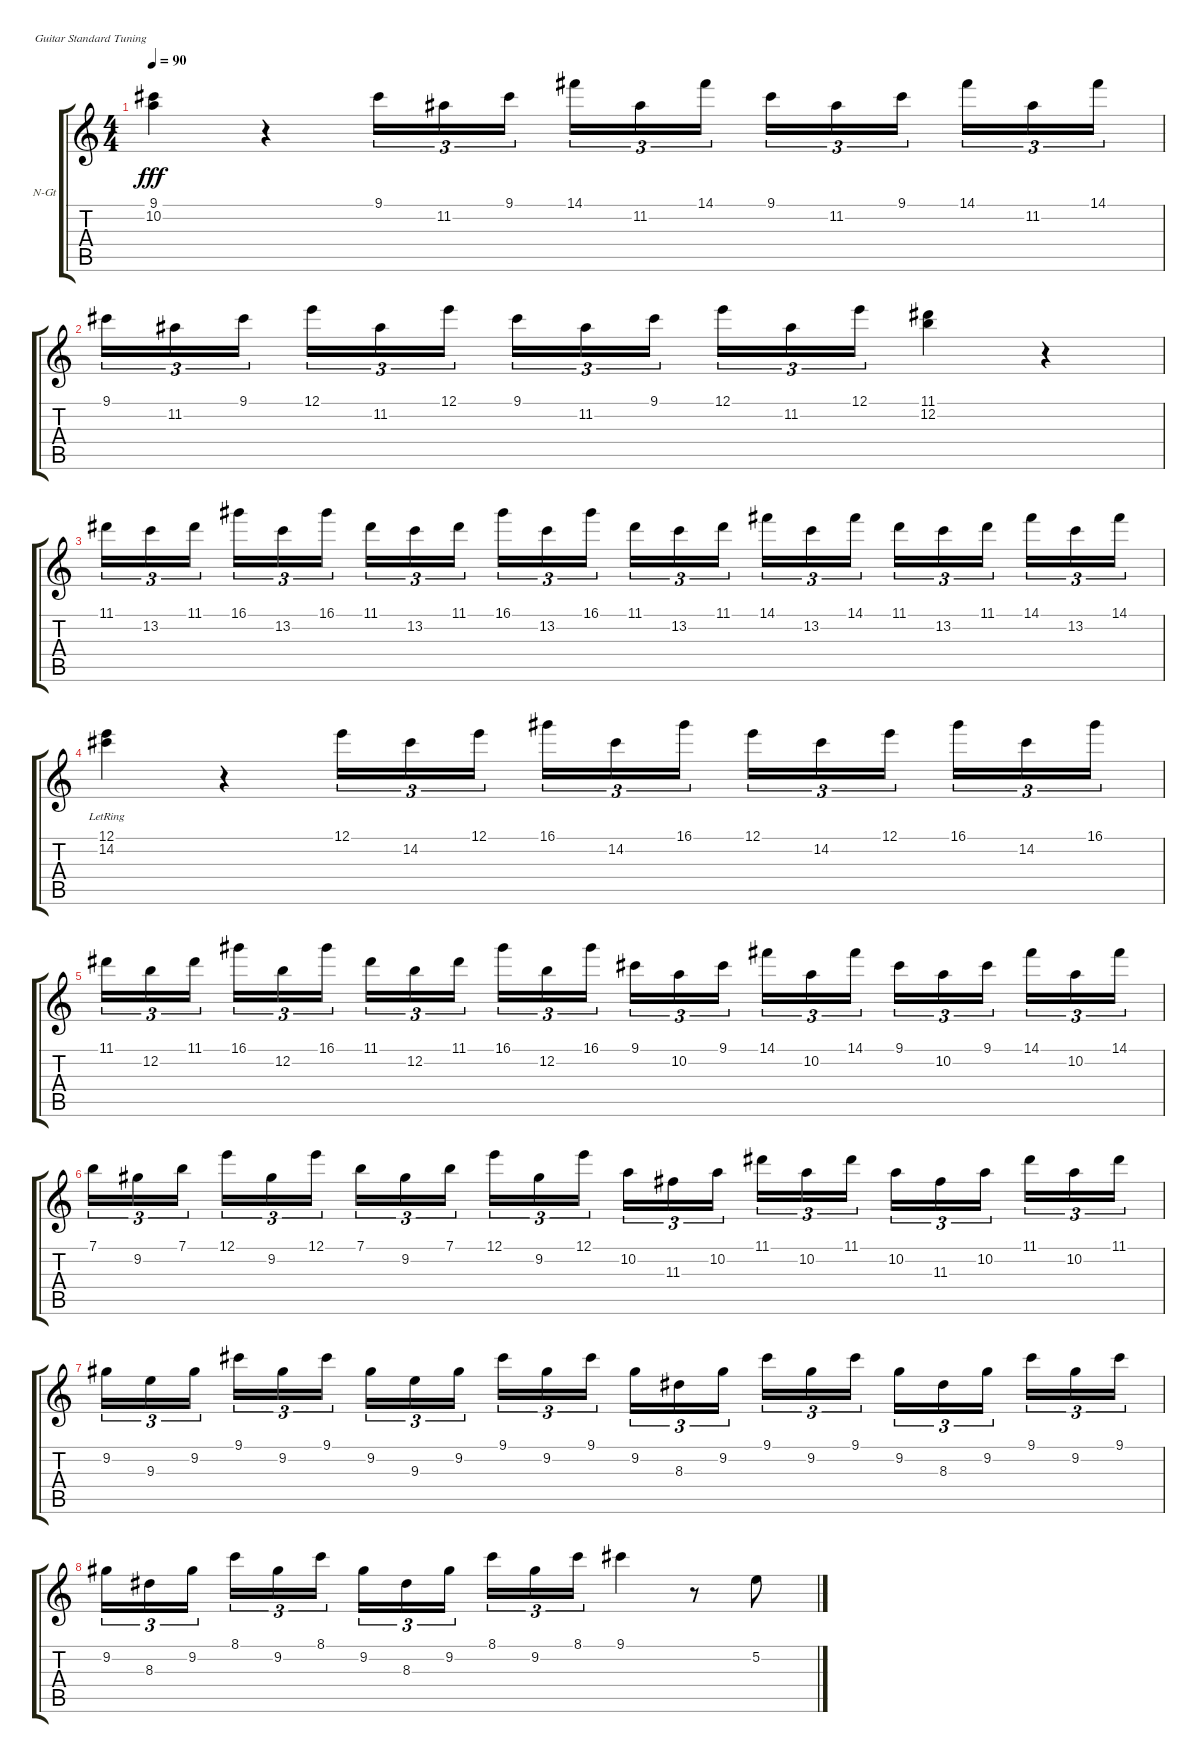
\bracketExtendMode groupsimilarinstruments
\firstSystemTrackNameOrientation horizontal
\otherSystemsTrackNameOrientation horizontal
\track ("Guitare 2" "N-Gt") {instrument acousticguitarnylon}
\staff {score tabs}
\tuning (E4 B3 G3 D3 A2 E2)
\ts (4 4)
\tempo 90
\clef g2
\ks c
(9.1 10.2).4{dy fff} r.4 9.1.16{tu (3 2)} 11.2.16{tu (3 2)} 9.1.16{tu (3 2)} 14.1.16{tu (3 2)} 11.2.16{tu (3 2)} 14.1.16{tu (3 2)} 9.1.16{tu (3 2)} 11.2.16{tu (3 2)} 9.1.16{tu (3 2)} 14.1.16{tu (3 2)} 11.2.16{tu (3 2)} 14.1.16{tu (3 2)} |
9.1.16{tu (3 2)} 11.2.16{tu (3 2)} 9.1.16{tu (3 2)} 12.1.16{tu (3 2)} 11.2.16{tu (3 2)} 12.1.16{tu (3 2)} 9.1.16{tu (3 2)} 11.2.16{tu (3 2)} 9.1.16{tu (3 2)} 12.1.16{tu (3 2)} 11.2.16{tu (3 2)} 12.1.16{tu (3 2)} (11.1 12.2).4 r.4 |
11.1.16{tu (3 2)} 13.2.16{tu (3 2)} 11.1.16{tu (3 2)} 16.1.16{tu (3 2)} 13.2.16{tu (3 2)} 16.1.16{tu (3 2)} 11.1.16{tu (3 2)} 13.2.16{tu (3 2)} 11.1.16{tu (3 2)} 16.1.16{tu (3 2)} 13.2.16{tu (3 2)} 16.1.16{tu (3 2)} 11.1.16{tu (3 2)} 13.2.16{tu (3 2)} 11.1.16{tu (3 2)} 14.1.16{tu (3 2)} 13.2.16{tu (3 2)} 14.1.16{tu (3 2)} 11.1.16{tu (3 2)} 13.2.16{tu (3 2)} 11.1.16{tu (3 2)} 14.1.16{tu (3 2)} 13.2.16{tu (3 2)} 14.1.16{tu (3 2)} |
(12.1{lr} 14.2{lr}).4 r.4 12.1.16{tu (3 2)} 14.2.16{tu (3 2)} 12.1.16{tu (3 2)} 16.1.16{tu (3 2)} 14.2.16{tu (3 2)} 16.1.16{tu (3 2)} 12.1.16{tu (3 2)} 14.2.16{tu (3 2)} 12.1.16{tu (3 2)} 16.1.16{tu (3 2)} 14.2.16{tu (3 2)} 16.1.16{tu (3 2)} |
11.1.16{tu (3 2)} 12.2.16{tu (3 2)} 11.1.16{tu (3 2)} 16.1.16{tu (3 2)} 12.2.16{tu (3 2)} 16.1.16{tu (3 2)} 11.1.16{tu (3 2)} 12.2.16{tu (3 2)} 11.1.16{tu (3 2)} 16.1.16{tu (3 2)} 12.2.16{tu (3 2)} 16.1.16{tu (3 2)} 9.1.16{tu (3 2)} 10.2.16{tu (3 2)} 9.1.16{tu (3 2)} 14.1.16{tu (3 2)} 10.2.16{tu (3 2)} 14.1.16{tu (3 2)} 9.1.16{tu (3 2)} 10.2.16{tu (3 2)} 9.1.16{tu (3 2)} 14.1.16{tu (3 2)} 10.2.16{tu (3 2)} 14.1.16{tu (3 2)} |
7.1.16{tu (3 2)} 9.2.16{tu (3 2)} 7.1.16{tu (3 2)} 12.1.16{tu (3 2)} 9.2.16{tu (3 2)} 12.1.16{tu (3 2)} 7.1.16{tu (3 2)} 9.2.16{tu (3 2)} 7.1.16{tu (3 2)} 12.1.16{tu (3 2)} 9.2.16{tu (3 2)} 12.1.16{tu (3 2)} 10.2.16{tu (3 2)} 11.3.16{tu (3 2)} 10.2.16{tu (3 2)} 11.1.16{tu (3 2)} 10.2.16{tu (3 2)} 11.1.16{tu (3 2)} 10.2.16{tu (3 2)} 11.3.16{tu (3 2)} 10.2.16{tu (3 2)} 11.1.16{tu (3 2)} 10.2.16{tu (3 2)} 11.1.16{tu (3 2)} |
9.2.16{tu (3 2)} 9.3.16{tu (3 2)} 9.2.16{tu (3 2)} 9.1.16{tu (3 2)} 9.2.16{tu (3 2)} 9.1.16{tu (3 2)} 9.2.16{tu (3 2)} 9.3.16{tu (3 2)} 9.2.16{tu (3 2)} 9.1.16{tu (3 2)} 9.2.16{tu (3 2)} 9.1.16{tu (3 2)} 9.2.16{tu (3 2)} 8.3.16{tu (3 2)} 9.2.16{tu (3 2)} 9.1.16{tu (3 2)} 9.2.16{tu (3 2)} 9.1.16{tu (3 2)} 9.2.16{tu (3 2)} 8.3.16{tu (3 2)} 9.2.16{tu (3 2)} 9.1.16{tu (3 2)} 9.2.16{tu (3 2)} 9.1.16{tu (3 2)} |
9.2.16{tu (3 2)} 8.3.16{tu (3 2)} 9.2.16{tu (3 2)} 8.1.16{tu (3 2)} 9.2.16{tu (3 2)} 8.1.16{tu (3 2)} 9.2.16{tu (3 2)} 8.3.16{tu (3 2)} 9.2.16{tu (3 2)} 8.1.16{tu (3 2)} 9.2.16{tu (3 2)} 8.1.16{tu (3 2)} 9.1.4 r.8 5.2.8
